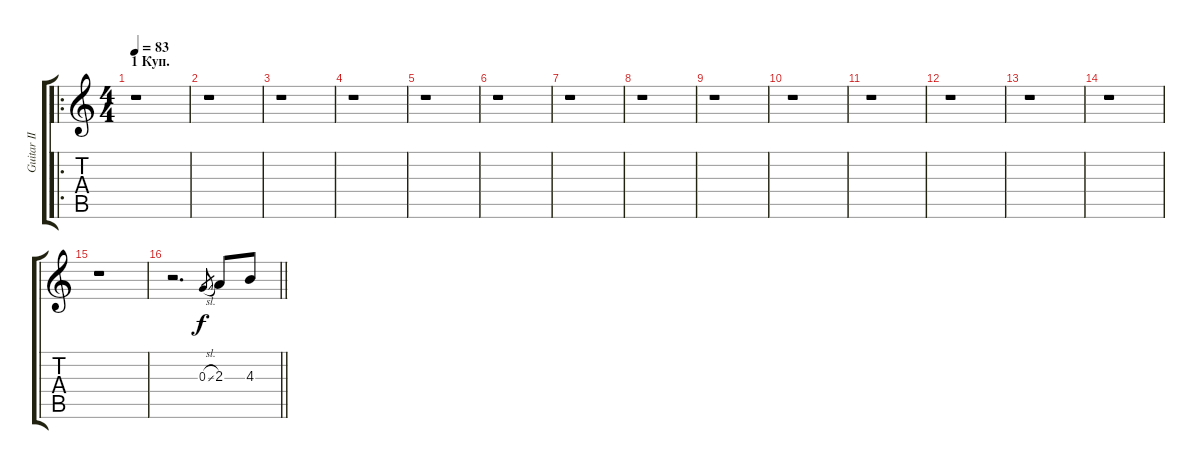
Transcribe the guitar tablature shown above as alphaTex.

\track ("Guitar II" "Guitar II") {instrument distortionguitar}
\staff {score tabs}
\tuning (E4 B3 G3 D3 A2 E2) {hide}
\ro
\ts (4 4)
\section ("" "1 Куп.")
\tempo 83
\clef g2
\ks c
r.1{dy f} |
r.1 |
r.1 |
r.1 |
r.1 |
r.1 |
r.1 |
r.1 |
r.1 |
r.1 |
r.1 |
r.1 |
r.1 |
r.1 |
r.1 |
\barLineRight lightlight
r.2{d} 0.3{sl}.8{gr} 2.3.8 4.3.8
